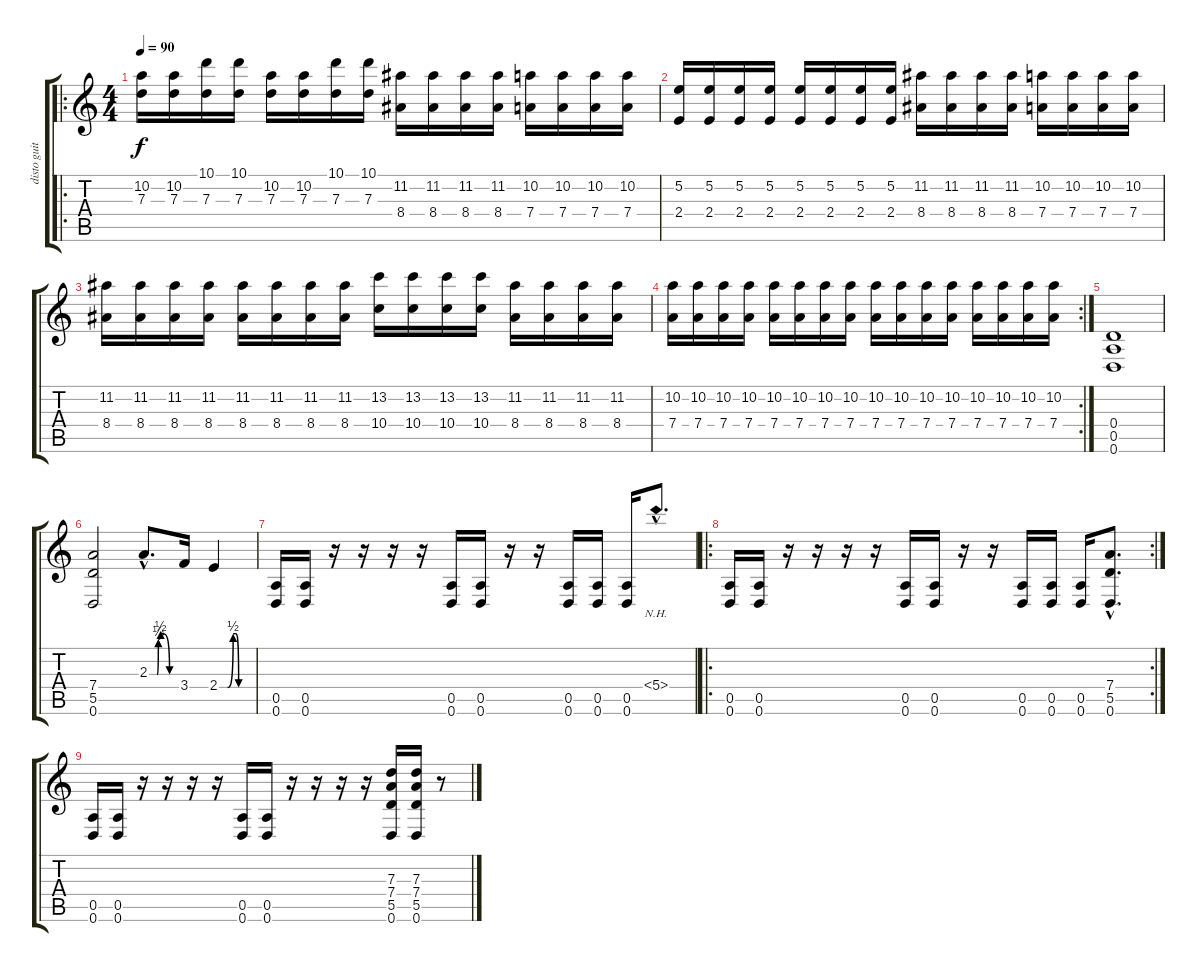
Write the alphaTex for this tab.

\track ("disto guitar" "disto guit") {instrument distortionguitar}
\staff {score tabs}
\tuning (E4 B3 G3 D3 A2 D2) {hide}
\ro
\ts (4 4)
\tempo 90
\clef g2
\ks c
(10.2 7.3).16{dy f} (10.2 7.3).16 (10.1 7.3).16 (10.1 7.3).16 (10.2 7.3).16 (10.2 7.3).16 (10.1 7.3).16 (10.1 7.3).16 (11.2 8.4).16 (11.2 8.4).16 (11.2 8.4).16 (11.2 8.4).16 (10.2 7.4).16 (10.2 7.4).16 (10.2 7.4).16 (10.2 7.4).16 |
(5.2 2.4).16 (5.2 2.4).16 (5.2 2.4).16 (5.2 2.4).16 (5.2 2.4).16 (5.2 2.4).16 (5.2 2.4).16 (5.2 2.4).16 (11.2 8.4).16 (11.2 8.4).16 (11.2 8.4).16 (11.2 8.4).16 (10.2 7.4).16 (10.2 7.4).16 (10.2 7.4).16 (10.2 7.4).16 |
(11.2 8.4).16 (11.2 8.4).16 (11.2 8.4).16 (11.2 8.4).16 (11.2 8.4).16 (11.2 8.4).16 (11.2 8.4).16 (11.2 8.4).16 (13.2 10.4).16 (13.2 10.4).16 (13.2 10.4).16 (13.2 10.4).16 (11.2 8.4).16 (11.2 8.4).16 (11.2 8.4).16 (11.2 8.4).16 |
\rc 2
(10.2 7.4).16 (10.2 7.4).16 (10.2 7.4).16 (10.2 7.4).16 (10.2 7.4).16 (10.2 7.4).16 (10.2 7.4).16 (10.2 7.4).16 (10.2 7.4).16 (10.2 7.4).16 (10.2 7.4).16 (10.2 7.4).16 (10.2 7.4).16 (10.2 7.4).16 (10.2 7.4).16 (10.2 7.4).16 |
(0.4 0.5 0.6).1 |
(7.4 5.5 0.6).2 2.3{be (custom 0 0 15 0 17 0 20 1 25 2 30 2 45 0 60 0) hac}.8{d} 3.4.16 2.4{be (custom 0 0 15 0 25 2 30 2 35 0 45 0 60 0)}.4 |
(0.5 0.6).16 (0.5 0.6).16 r.16 r.16 r.16 r.16 (0.5 0.6).16 (0.5 0.6).16 r.16 r.16 (0.5 0.6).16 (0.5 0.6).16 (0.5 0.6).16 5.4{nh hac}.8{d} |
\ro
\rc 2
(0.5 0.6).16 (0.5 0.6).16 r.16 r.16 r.16 r.16 (0.5 0.6).16 (0.5 0.6).16 r.16 r.16 (0.5 0.6).16 (0.5 0.6).16 (0.5 0.6).16 (7.4{hac} 5.5{hac} 0.6{hac}).8{d} |
(0.5 0.6).16 (0.5 0.6).16 r.16 r.16 r.16 r.16 (0.5 0.6).16 (0.5 0.6).16 r.16 r.16 r.16 r.16 (7.3 7.4 5.5 0.6).16 (7.3 7.4 5.5 0.6).16 r.8
